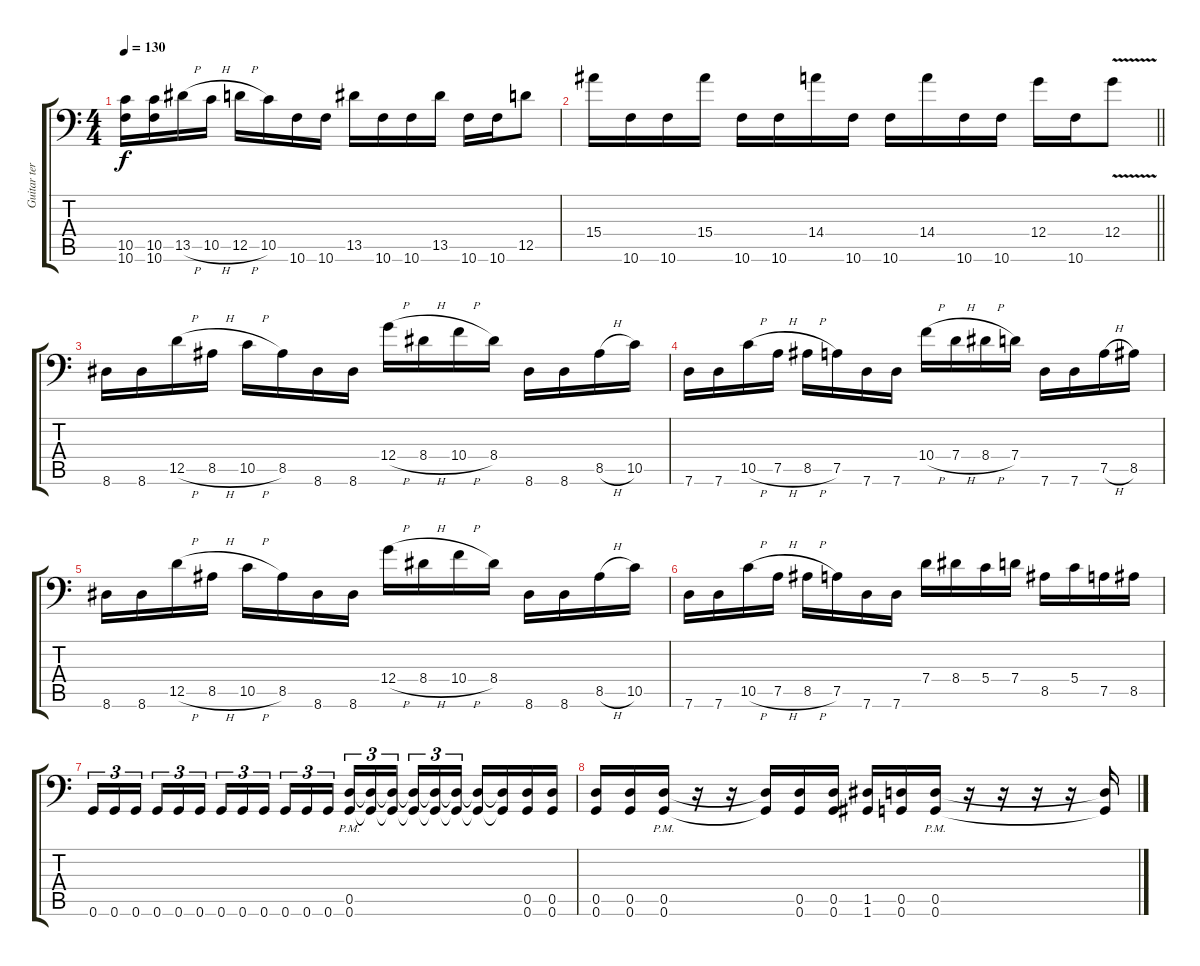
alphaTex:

\track ("Guitar terc" "Guitar ter") {instrument distortionguitar}
\staff {score tabs}
\tuning (A3 E3 C3 G2 D2 G1) {hide}
\ts (4 4)
\tempo 130
\clef f4
\ks c
(10.5 10.6).16{dy f} (10.5 10.6).16 13.5{h}.16 10.5{h}.16 12.5{h}.16 10.5.16 10.6.16 10.6.16 13.5.16 10.6.16 10.6.16 13.5.16 10.6.16 10.6.16 12.5.8 |
\barLineRight lightlight
15.4.16 10.6.16 10.6.16 15.4.16 10.6.16 10.6.16 14.4.16 10.6.16 10.6.16 14.4.16 10.6.16 10.6.16 12.4.16 10.6.16 12.4{v}.8 |
8.6.16 8.6.16 12.5{h}.16 8.5{h}.16 10.5{h}.16 8.5.16 8.6.16 8.6.16 12.4{h}.16 8.4{h}.16 10.4{h}.16 8.4.16 8.6.16 8.6.16 8.5{h}.16 10.5.16 |
7.6.16 7.6.16 10.5{h}.16 7.5{h}.16 8.5{h}.16 7.5.16 7.6.16 7.6.16 10.4{h}.16 7.4{h}.16 8.4{h}.16 7.4.16 7.6.16 7.6.16 7.5{h}.16 8.5.16 |
8.6.16 8.6.16 12.5{h}.16 8.5{h}.16 10.5{h}.16 8.5.16 8.6.16 8.6.16 12.4{h}.16 8.4{h}.16 10.4{h}.16 8.4.16 8.6.16 8.6.16 8.5{h}.16 10.5.16 |
7.6.16 7.6.16 10.5{h}.16 7.5{h}.16 8.5{h}.16 7.5.16 7.6.16 7.6.16 7.4.16 8.4.16 5.4.16 7.4.16 8.5.16 5.4.16 7.5.16 8.5.16 |
0.6.16{tu (3 2)} 0.6.16{tu (3 2)} 0.6.16{tu (3 2) beam splitsecondary} 0.6.16{tu (3 2)} 0.6.16{tu (3 2)} 0.6.16{tu (3 2)} 0.6.16{tu (3 2)} 0.6.16{tu (3 2)} 0.6.16{tu (3 2) beam splitsecondary} 0.6.16{tu (3 2)} 0.6.16{tu (3 2)} 0.6.16{tu (3 2)} (0.5{pm} 0.6{pm}).16{tu (3 2)} (0.5{t} 0.6{t}).16{tu (3 2)} (0.5{t} 0.6{t}).16{tu (3 2) beam splitsecondary} (0.5{t} 0.6{t}).16{tu (3 2)} (0.5{t} 0.6{t}).16{tu (3 2)} (0.5{t} 0.6{t}).16{tu (3 2)} (0.5{t} 0.6{t}).16 (0.5{t} 0.6{t}).16 (0.5 0.6).16 (0.5 0.6).16 |
(0.5 0.6).16 (0.5 0.6).16 (0.5{pm} 0.6{pm}).16 r.16 r.16 (0.5{t} 0.6{t}).16 (0.5 0.6).16 (0.5 0.6).16 (1.5 1.6).16 (0.5 0.6).16 (0.5{pm} 0.6{pm}).16 r.16 r.16 r.16 r.16 (0.5{t} 0.6{t}).16
